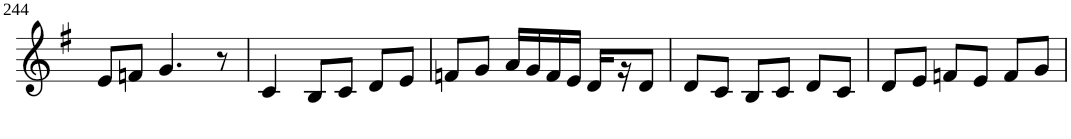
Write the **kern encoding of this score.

**kern
*part1
*staff1
*I"Violin
!!LO:PB:g=z
*clefG2
*k[f#]
*G:
*M3/4
=244
8e/L
8fn/J
4.g/
8r
=245
4c/
8B/L
8c/J
8d/L
8e/J
=246
8fn/L
8g/J
16a/LL
16g/
16f/
16e/JJ
16d/LL
16r
8d/J
=247
8d/L
8c/J
8B/L
8c/J
8d/L
8c/J
=248
8d/L
8e/J
8fn/L
8e/J
8f/L
8g/J
=
*-
